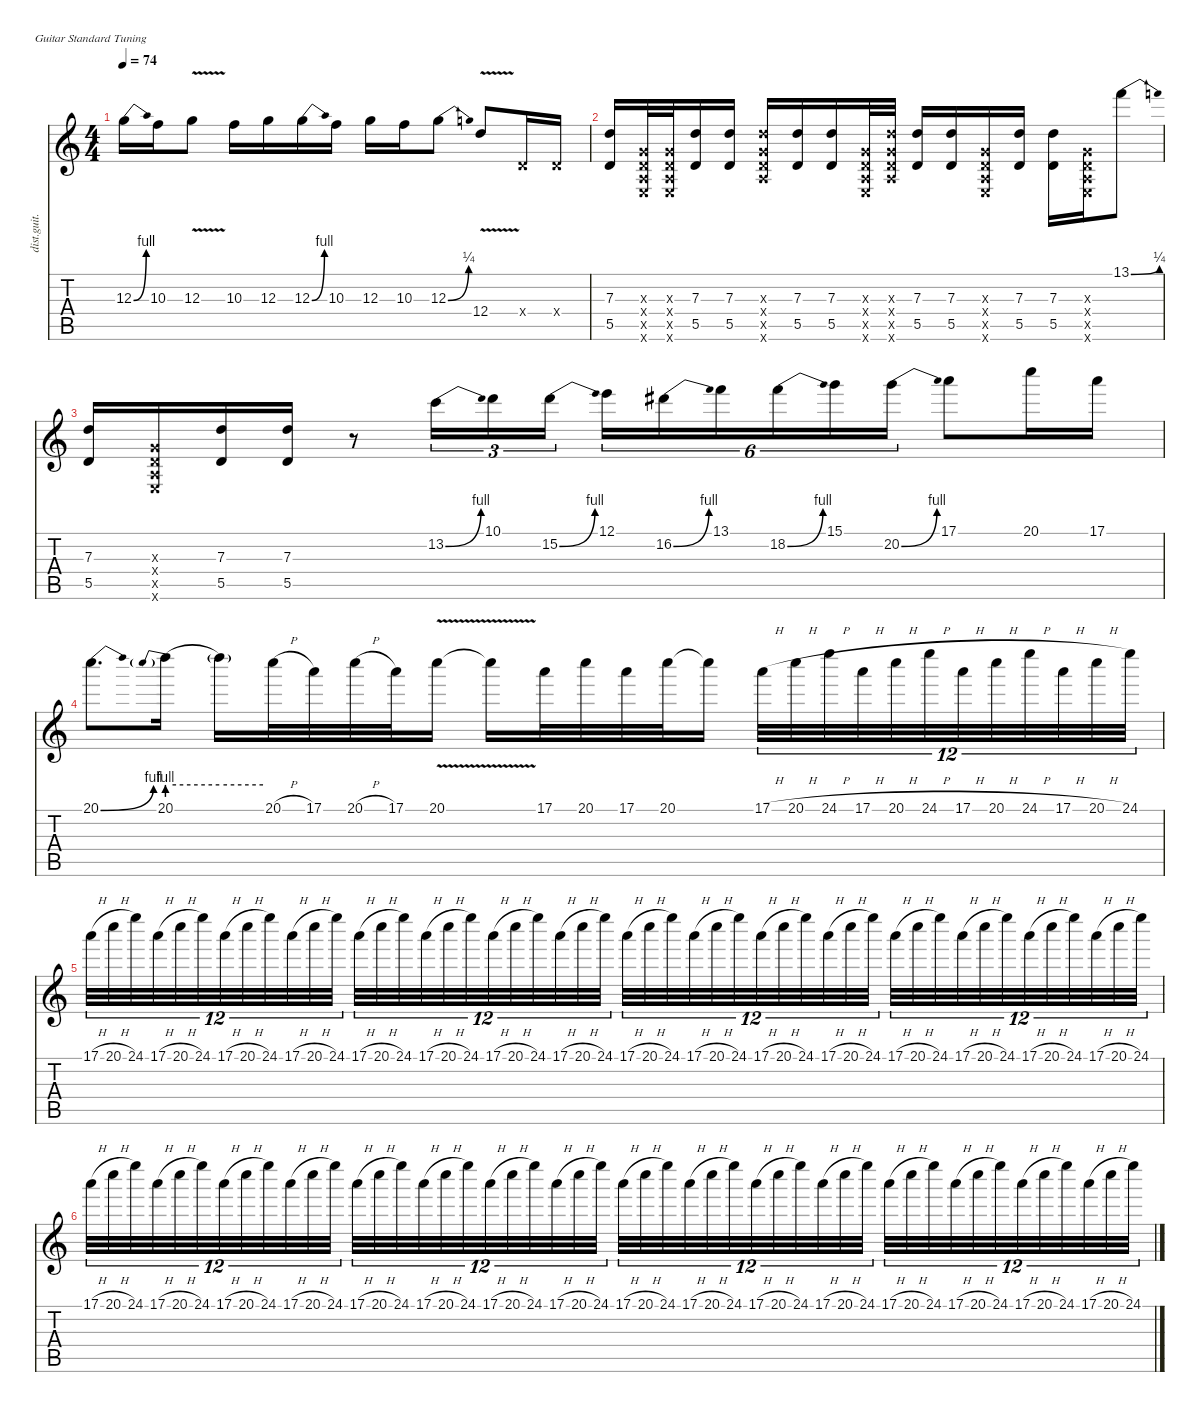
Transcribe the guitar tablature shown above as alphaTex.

\defaultSystemsLayout 4
\hideDynamics
\bracketExtendMode nobrackets
\otherSystemsTrackNameOrientation horizontal
\track ("Andy Timmons" "dist.guit.") {instrument distortionguitar}
\staff {score tabs}
\tuning (E4 B3 G3 D3 A2 E2)
\ts (4 4)
\tempo 74
\clef g2
\ks c
12.3{be (bend 0 0 30 4)}.16{dy f beam Down} 10.3.16{beam Down} 12.3{v}.8{beam Down} 10.3.16{beam Down} 12.3.16{beam Down} 12.3{be (bend 0 0 30 4)}.16{beam Down} 10.3.16{beam Down} 12.3.16{beam Down} 10.3.16{beam Down} 12.3{be (bend 0 0 60 1)}.8{beam Down} 12.4{v}.8{beam Up} 0.4{x}.16{beam Up} 0.4{x}.16{beam Up} |
(7.3 5.5).16{beam Up} (0.3{x} 0.4{x} 0.5{x} 0.6{x}).32{beam Up} (0.3{x} 0.4{x} 0.5{x} 0.6{x}).32{beam Up} (7.3 5.5).16{beam Up} (7.3 5.5).16{beam Up} (0.3{x} 12.4{x} 0.5{x} 10.6{x}).16{beam Up} (7.3 5.5).16{beam Up} (7.3 5.5).16{beam Up} (0.3{x} 0.4{x} 0.5{x} 0.6{x}).32{beam Up} (0.3{x} 12.4{x} 0.5{x} 10.6{x}).32{beam Up} (7.3 5.5).16{beam Up} (7.3 5.5).16{beam Up} (0.3{x} 0.4{x} 0.5{x} 0.6{x}).16{beam Up} (7.3 5.5).16{beam Up} (7.3 5.5).16{beam Down} (0.3{x} 0.4{x} 0.5{x} 0.6{x}).16{beam Down} 13.1{be (bend 0 0 60 1)}.8{beam Down} |
(7.3 5.5).16{beam Up} (0.3{x} 0.4{x} 0.5{x} 0.6{x}).16{beam Up} (7.3 5.5).16{beam Up} (7.3 5.5).16{beam Up} r.8{beam Up} 13.2{be (bend 0 0 30 4)}.16{tu (3 2) beam Down} 10.1.16{tu (3 2) beam Down} 15.2{be (bend 0 0 30 4)}.16{tu (3 2) beam Down} 12.1.16{tu (6 4) beam Down} 16.2{be (bend 0 0 30 4) acc #}.16{tu (6 4) beam Down} 13.1.16{tu (6 4) beam Down} 18.2{be (bend 0 0 30 4)}.16{tu (6 4) beam Down} 15.1.16{tu (6 4) beam Down} 20.2{be (bend 0 0 30 4)}.16{tu (6 4) beam Down} 17.1.8{beam Down} 20.1.16{beam Down} 17.1.16{beam Down} |
20.1{be (bend 0 0 30 4)}.8{d beam Down} 20.1{be (prebend 0 4 60 4)}.16{beam Down} 20.1{be (hold 0 4 60 4) t}.16{beam Down} 20.1{h}.32{beam Down} 17.1.32{beam Down} 20.1{h}.32{beam Down} 17.1.32{beam Down} 20.1{v}.16{beam Down} 20.1{v t}.16{beam Down} 17.1.32{beam Down} 20.1.32{beam Down} 17.1.32{beam Down} 20.1.32{beam Down} 20.1{t}.16{beam Down} 17.1{h}.32{tu (12 8) beam Down} 20.1{h}.32{tu (12 8) beam Down} 24.1{h}.32{tu (12 8) beam Down} 17.1{h}.32{tu (12 8) beam Down} 20.1{h}.32{tu (12 8) beam Down} 24.1{h}.32{tu (12 8) beam Down} 17.1{h}.32{tu (12 8) beam Down} 20.1{h}.32{tu (12 8) beam Down} 24.1{h}.32{tu (12 8) beam Down} 17.1{h}.32{tu (12 8) beam Down} 20.1{h}.32{tu (12 8) beam Down} 24.1.32{tu (12 8) beam Down} |
17.1{h}.32{tu (12 8) beam Down} 20.1{h}.32{tu (12 8) beam Down} 24.1.32{tu (12 8) beam Down} 17.1{h}.32{tu (12 8) beam Down} 20.1{h}.32{tu (12 8) beam Down} 24.1.32{tu (12 8) beam Down} 17.1{h}.32{tu (12 8) beam Down} 20.1{h}.32{tu (12 8) beam Down} 24.1.32{tu (12 8) beam Down} 17.1{h}.32{tu (12 8) beam Down} 20.1{h}.32{tu (12 8) beam Down} 24.1.32{tu (12 8) beam Down} 17.1{h}.32{tu (12 8) beam Down} 20.1{h}.32{tu (12 8) beam Down} 24.1.32{tu (12 8) beam Down} 17.1{h}.32{tu (12 8) beam Down} 20.1{h}.32{tu (12 8) beam Down} 24.1.32{tu (12 8) beam Down} 17.1{h}.32{tu (12 8) beam Down} 20.1{h}.32{tu (12 8) beam Down} 24.1.32{tu (12 8) beam Down} 17.1{h}.32{tu (12 8) beam Down} 20.1{h}.32{tu (12 8) beam Down} 24.1.32{tu (12 8) beam Down} 17.1{h}.32{tu (12 8) beam Down} 20.1{h}.32{tu (12 8) beam Down} 24.1.32{tu (12 8) beam Down} 17.1{h}.32{tu (12 8) beam Down} 20.1{h}.32{tu (12 8) beam Down} 24.1.32{tu (12 8) beam Down} 17.1{h}.32{tu (12 8) beam Down} 20.1{h}.32{tu (12 8) beam Down} 24.1.32{tu (12 8) beam Down} 17.1{h}.32{tu (12 8) beam Down} 20.1{h}.32{tu (12 8) beam Down} 24.1.32{tu (12 8) beam Down} 17.1{h}.32{tu (12 8) beam Down} 20.1{h}.32{tu (12 8) beam Down} 24.1.32{tu (12 8) beam Down} 17.1{h}.32{tu (12 8) beam Down} 20.1{h}.32{tu (12 8) beam Down} 24.1.32{tu (12 8) beam Down} 17.1{h}.32{tu (12 8) beam Down} 20.1{h}.32{tu (12 8) beam Down} 24.1.32{tu (12 8) beam Down} 17.1{h}.32{tu (12 8) beam Down} 20.1{h}.32{tu (12 8) beam Down} 24.1.32{tu (12 8) beam Down} |
17.1{h}.32{tu (12 8) beam Down} 20.1{h}.32{tu (12 8) beam Down} 24.1.32{tu (12 8) beam Down} 17.1{h}.32{tu (12 8) beam Down} 20.1{h}.32{tu (12 8) beam Down} 24.1.32{tu (12 8) beam Down} 17.1{h}.32{tu (12 8) beam Down} 20.1{h}.32{tu (12 8) beam Down} 24.1.32{tu (12 8) beam Down} 17.1{h}.32{tu (12 8) beam Down} 20.1{h}.32{tu (12 8) beam Down} 24.1.32{tu (12 8) beam Down} 17.1{h}.32{tu (12 8) beam Down} 20.1{h}.32{tu (12 8) beam Down} 24.1.32{tu (12 8) beam Down} 17.1{h}.32{tu (12 8) beam Down} 20.1{h}.32{tu (12 8) beam Down} 24.1.32{tu (12 8) beam Down} 17.1{h}.32{tu (12 8) beam Down} 20.1{h}.32{tu (12 8) beam Down} 24.1.32{tu (12 8) beam Down} 17.1{h}.32{tu (12 8) beam Down} 20.1{h}.32{tu (12 8) beam Down} 24.1.32{tu (12 8) beam Down} 17.1{h}.32{tu (12 8) beam Down} 20.1{h}.32{tu (12 8) beam Down} 24.1.32{tu (12 8) beam Down} 17.1{h}.32{tu (12 8) beam Down} 20.1{h}.32{tu (12 8) beam Down} 24.1.32{tu (12 8) beam Down} 17.1{h}.32{tu (12 8) beam Down} 20.1{h}.32{tu (12 8) beam Down} 24.1.32{tu (12 8) beam Down} 17.1{h}.32{tu (12 8) beam Down} 20.1{h}.32{tu (12 8) beam Down} 24.1.32{tu (12 8) beam Down} 17.1{h}.32{tu (12 8) beam Down} 20.1{h}.32{tu (12 8) beam Down} 24.1.32{tu (12 8) beam Down} 17.1{h}.32{tu (12 8) beam Down} 20.1{h}.32{tu (12 8) beam Down} 24.1.32{tu (12 8) beam Down} 17.1{h}.32{tu (12 8) beam Down} 20.1{h}.32{tu (12 8) beam Down} 24.1.32{tu (12 8) beam Down} 17.1{h}.32{tu (12 8) beam Down} 20.1{h}.32{tu (12 8) beam Down} 24.1.32{tu (12 8) beam Down}
